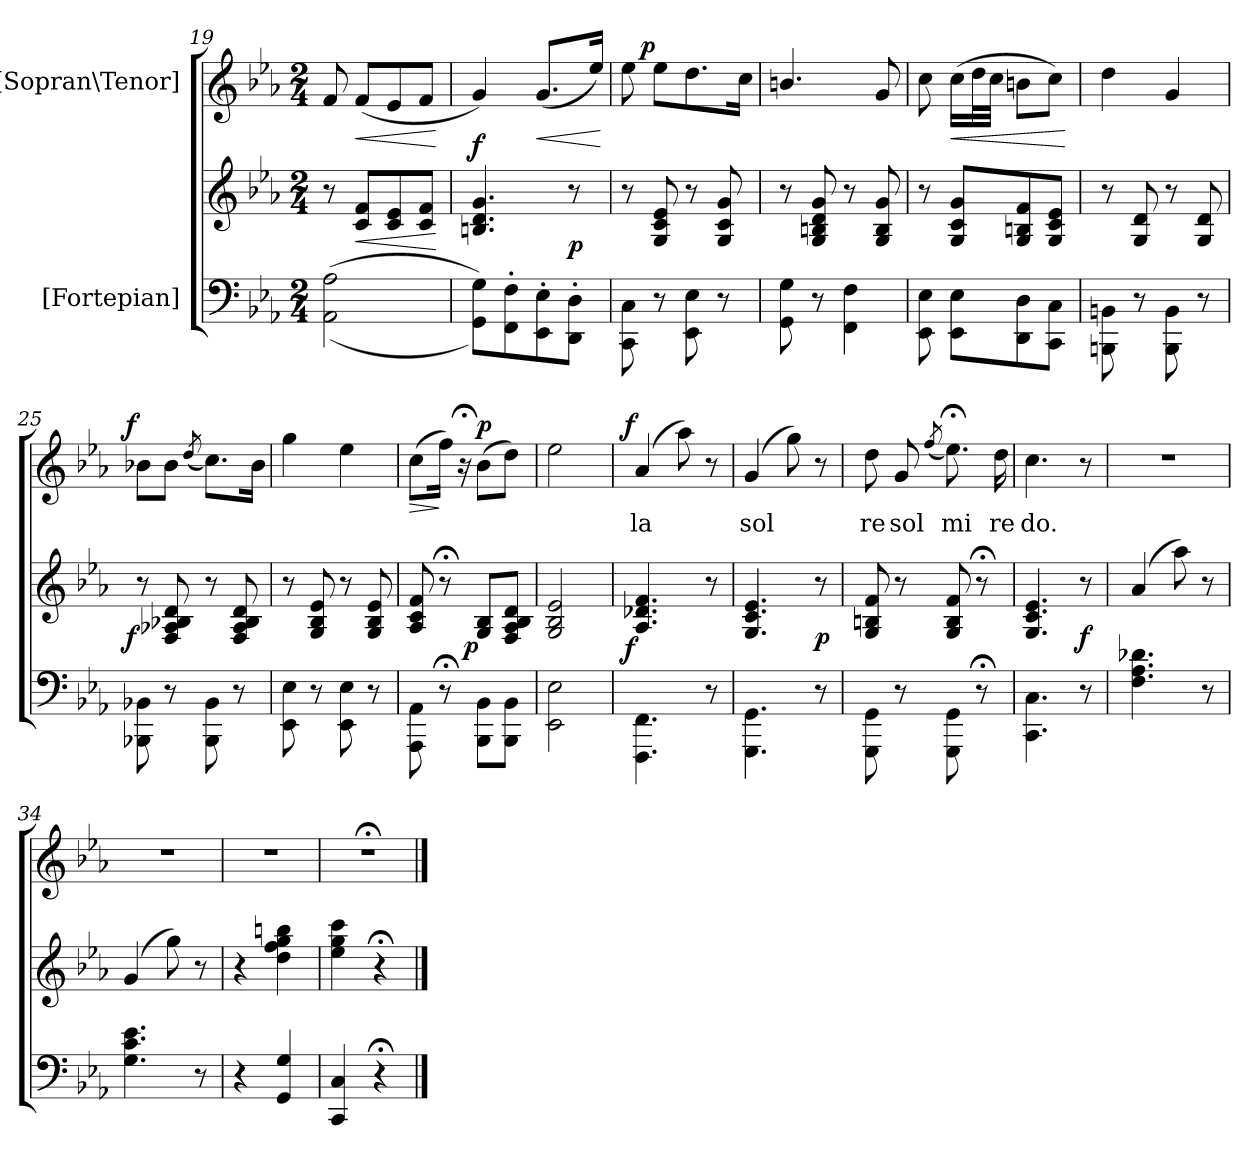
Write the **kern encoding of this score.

**kern	**kern	**dynam	**kern	**text	**dynam
*part2	*part2	*part2	*part1	*part1	*part1
*staff3	*staff2	*staff2/3	*staff1	*staff1	*staff1
*I"[Fortepian]	*	*	*I"[Sopran\Tenor]	*	*
*clefF4	*clefG2	*	*clefG2	*	*
*k[b-e-a-]	*k[b-e-a-]	*	*k[b-e-a-]	*	*
*M2/4	*M2/4	*	*M2/4	*	*
=19	=19	=19	=19	=19	=19
(<(>2AA-\ 2A-\	8r	.	8f/	.	.
!	!	!	!	!	!LO:HP:b
.	8c/ 8f/L	<	(8f/L	.	<
.	8c/ 8e-/	.	8e-/	.	.
.	8c/ 8f/J	.	8f/J	.	.
.	.	[	.	.	[
=20	=20	=20	=20	=20	=20
!	!	!LO:DY:a	!	!	!
8GG\ 8G\L))	4.Bn/ 4.d/ 4.g/	f	4g/)	.	.
8FF'\ 8F'\	.	.	.	.	.
!	!	!	!	!	!LO:HP:b
8EE-'\ 8E-'\	.	.	(8.g/L	.	<
8DD'\ 8D'\J	8r	p	.	.	.
.	.	.	16ee-/Jk)	.	.
.	.	.	.	.	[
=21	=21	=21	=21	=21	=21
8CC\ 8C\	8r	.	8ee-\	.	.
!	!	!	!	!	!LO:DY:b:rj
8r	8G/ 8c/ 8e-/	.	8ee-\L	.	p
8EE-\ 8E-\	8r	.	8.dd\	.	.
8r	8G/ 8c/ 8g/	.	.	.	.
.	.	.	16cc\Jk	.	.
=22	=22	=22	=22	=22	=22
8GG\ 8G\	8r	.	4.bn/	.	.
8r	8G/ 8Bn/ 8d/ 8g/	.	.	.	.
4FF\ 4F\	8r	.	.	.	.
.	8G/ 8B/ 8g/	.	8g/	.	.
=23	=23	=23	=23	=23	=23
8EE-\ 8E-\	8r	.	8cc\	.	.
!	!	!	!	!	!LO:HP:b
8EE-\ 8E-\L	8G/ 8c/ 8g/L	.	(16cc\LL	.	<
.	.	.	32dd\L	.	.
.	.	.	32cc\JJJ	.	.
8DD\ 8D\	8G/ 8Bn/ 8f/	.	8bn\L	.	.
8CC\ 8C\J	8G/ 8c/ 8e-/J	.	8cc\J)	.	.
.	.	.	.	.	[
=24	=24	=24	=24	=24	=24
8BBBn\ 8BBn\	8r	.	4dd\	.	.
8r	8G/ 8d/	.	.	.	.
8BBB\ 8BB\	8r	.	4g/	.	.
8r	8G/ 8d/	.	.	.	.
=25	=25	=25	=25	=25	=25
!	!	!LO:DY:rj	!	!	!LO:DY:a:rj
8BBB-X\ 8BB-X\	8r	f	8b-X\L	.	f
8r	8F/ 8A-X/ 8B-X/ 8d/	.	8b-\J	.	.
.	.	.	(<8qdd/	.	.
8BBB-\ 8BB-\	8r	.	8.cc\L)	.	.
8r	8F/ 8A-/ 8B-/ 8d/	.	.	.	.
.	.	.	16b-\Jk	.	.
=26	=26	=26	=26	=26	=26
8EE-\ 8E-\	8r	.	4gg\	.	.
8r	8G/ 8B-/ 8e-/	.	.	.	.
8EE-\ 8E-\	8r	.	4ee-\	.	.
8r	8G/ 8B-/ 8e-/	.	.	.	.
=27	=27	=27	=27	=27	=27
!	!	!	!	!	!LO:HP:b
8AAA-\ 8AA-\	8A-/ 8c/ 8f/	.	(8cc\L	.	>
8r;<	8r;<	.	16ff\Jk)	.	]
.	.	.	16r;<	.	.
!	!	!LO:DY:rj	!	!	!LO:DY:b
8BBB-\ 8BB-\L	8G/ 8B-/L	p	(8b-\L	.	p
8BBB-\ 8BB-\J	8F/ 8A-/ 8B-/ 8d/J	.	8dd\J)	.	.
=28	=28	=28	=28	=28	=28
2EE-\ 2E-\	2G/ 2B-/ 2e-/	.	2ee-\	.	.
=29	=29	=29	=29	=29	=29
!	!	!LO:DY:rj	!	!	!LO:DY:a:rj
4.FFF\ 4.FF\	4.A-/ 4.d-X/ 4.f/	f	(4a-/	la	f
.	.	.	8aa-\)	.	.
8r	8r	.	8r	.	.
=30	=30	=30	=30	=30	=30
4.GGG\ 4.GG\	4.G/ 4.c/ 4.e-/	.	(4g/	sol	.
.	.	.	8gg\)	.	.
8r	8r	p	8r	.	.
=31	=31	=31	=31	=31	=31
8GGG\ 8GG\	8G/ 8Bn/ 8f/	.	8dd\	re	.
8r	8r	.	8g/	sol	.
.	.	.	(<8qff/	.	.
8GGG\ 8GG\	8G/ 8B/ 8f/	.	8.ee-;<\)	mi	.
8r;<	8r;<	.	.	.	.
.	.	.	16dd\	re	.
=32	=32	=32	=32	=32	=32
4.CC\ 4.C\	4.G/ 4.c/ 4.e-/	.	4.cc\	do.	.
8r	8r	f	8r	.	.
=33	=33	=33	=33	=33	=33
4.F\ 4.A-\ 4.d-X\	(4a-/	.	2r	.	.
.	8aa-\)	.	.	.	.
8r	8r	.	.	.	.
=34	=34	=34	=34	=34	=34
4.G\ 4.c\ 4.e-\	(4g/	.	2r	.	.
.	8gg\)	.	.	.	.
8r	8r	.	.	.	.
=35	=35	=35	=35	=35	=35
4r	4r	.	2r	.	.
4GG/ 4G/	4dd\ 4ff\ 4gg\ 4bbn\	.	.	.	.
=36	=36	=36	=36	=36	=36
4CC/ 4C/	4ee-\ 4gg\ 4ccc\	.	2r;<	.	.
4r;<	4r;<	.	.	.	.
==	==	==	==	==	==
*-	*-	*-	*-	*-	*-
